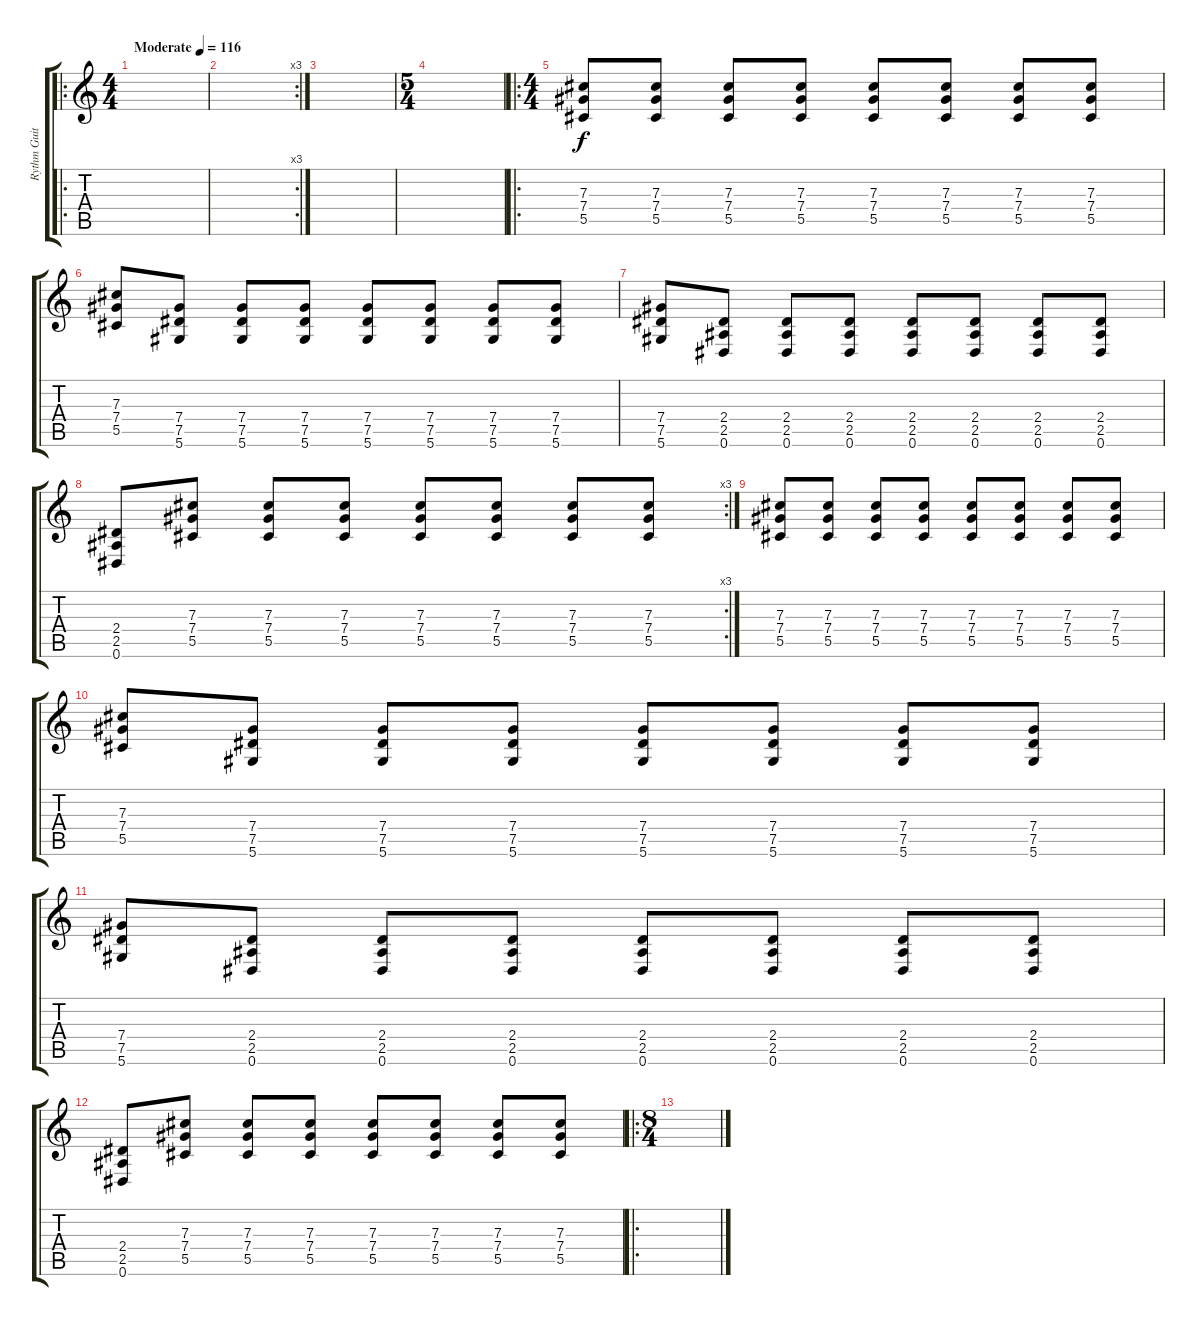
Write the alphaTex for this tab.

\track ("Rythm Guitar 2" "Rythm Guit") {instrument distortionguitar}
\staff {score tabs}
\tuning (Eb4 Bb3 Gb3 Db3 Ab2 Eb2) {hide}
\ro
\ts (4 4)
\tempo (116 "Moderate")
\clef g2
\ks c
|
\rc 3
|
|
\ts (5 4)
|
\ro
\ts (4 4)
(7.3 7.4 5.5).8 (7.3 7.4 5.5).8 (7.3 7.4 5.5).8 (7.3 7.4 5.5).8 (7.3 7.4 5.5).8 (7.3 7.4 5.5).8 (7.3 7.4 5.5).8 (7.3 7.4 5.5).8 |
(7.3 7.4 5.5).8 (7.4 7.5 5.6).8 (7.4 7.5 5.6).8 (7.4 7.5 5.6).8 (7.4 7.5 5.6).8 (7.4 7.5 5.6).8 (7.4 7.5 5.6).8 (7.4 7.5 5.6).8 |
(7.4 7.5 5.6).8 (2.4 2.5 0.6).8 (2.4 2.5 0.6).8 (2.4 2.5 0.6).8 (2.4 2.5 0.6).8 (2.4 2.5 0.6).8 (2.4 2.5 0.6).8 (2.4 2.5 0.6).8 |
\rc 3
(2.4 2.5 0.6).8 (7.3 7.4 5.5).8 (7.3 7.4 5.5).8 (7.3 7.4 5.5).8 (7.3 7.4 5.5).8 (7.3 7.4 5.5).8 (7.3 7.4 5.5).8 (7.3 7.4 5.5).8 |
(7.3 7.4 5.5).8 (7.3 7.4 5.5).8 (7.3 7.4 5.5).8 (7.3 7.4 5.5).8 (7.3 7.4 5.5).8 (7.3 7.4 5.5).8 (7.3 7.4 5.5).8 (7.3 7.4 5.5).8 |
(7.3 7.4 5.5).8 (7.4 7.5 5.6).8 (7.4 7.5 5.6).8 (7.4 7.5 5.6).8 (7.4 7.5 5.6).8 (7.4 7.5 5.6).8 (7.4 7.5 5.6).8 (7.4 7.5 5.6).8 |
(7.4 7.5 5.6).8 (2.4 2.5 0.6).8 (2.4 2.5 0.6).8 (2.4 2.5 0.6).8 (2.4 2.5 0.6).8 (2.4 2.5 0.6).8 (2.4 2.5 0.6).8 (2.4 2.5 0.6).8 |
(2.4 2.5 0.6).8 (7.3 7.4 5.5).8 (7.3 7.4 5.5).8 (7.3 7.4 5.5).8 (7.3 7.4 5.5).8 (7.3 7.4 5.5).8 (7.3 7.4 5.5).8 (7.3 7.4 5.5).8 |
\ro
\ts (8 4)
